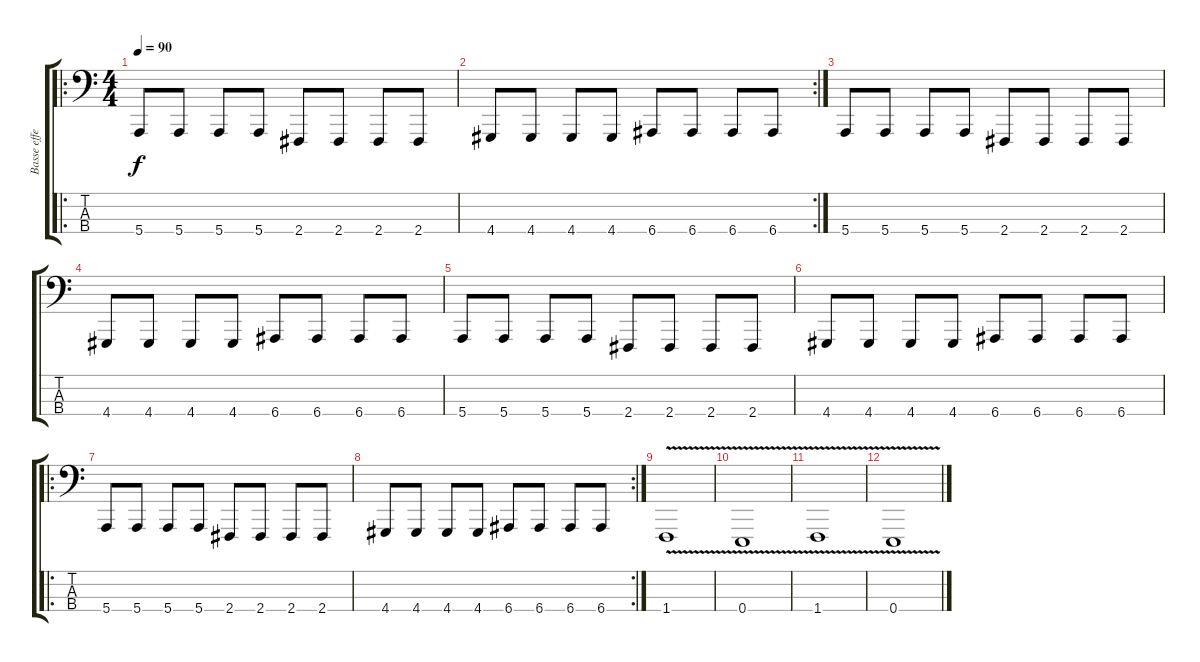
\track ("Basse effet" "Basse effe") {instrument lead8bassandlead}
\staff {score tabs}
\tuning (G2 D2 A1 E1) {hide}
\ro
\ts (4 4)
\tempo 90
\clef f4
\ks c
5.4.8{dy f} 5.4.8 5.4.8 5.4.8 2.4.8 2.4.8 2.4.8 2.4.8 |
\rc 2
4.4.8 4.4.8 4.4.8 4.4.8 6.4.8 6.4.8 6.4.8 6.4.8 |
5.4.8 5.4.8 5.4.8 5.4.8 2.4.8 2.4.8 2.4.8 2.4.8 |
4.4.8 4.4.8 4.4.8 4.4.8 6.4.8 6.4.8 6.4.8 6.4.8 |
5.4.8 5.4.8 5.4.8 5.4.8 2.4.8 2.4.8 2.4.8 2.4.8 |
4.4.8 4.4.8 4.4.8 4.4.8 6.4.8 6.4.8 6.4.8 6.4.8 |
\ro
5.4.8 5.4.8 5.4.8 5.4.8 2.4.8 2.4.8 2.4.8 2.4.8 |
\rc 2
4.4.8 4.4.8 4.4.8 4.4.8 6.4.8 6.4.8 6.4.8 6.4.8 |
1.4{v}.1 |
0.4{v}.1 |
1.4{v}.1 |
0.4{v}.1
